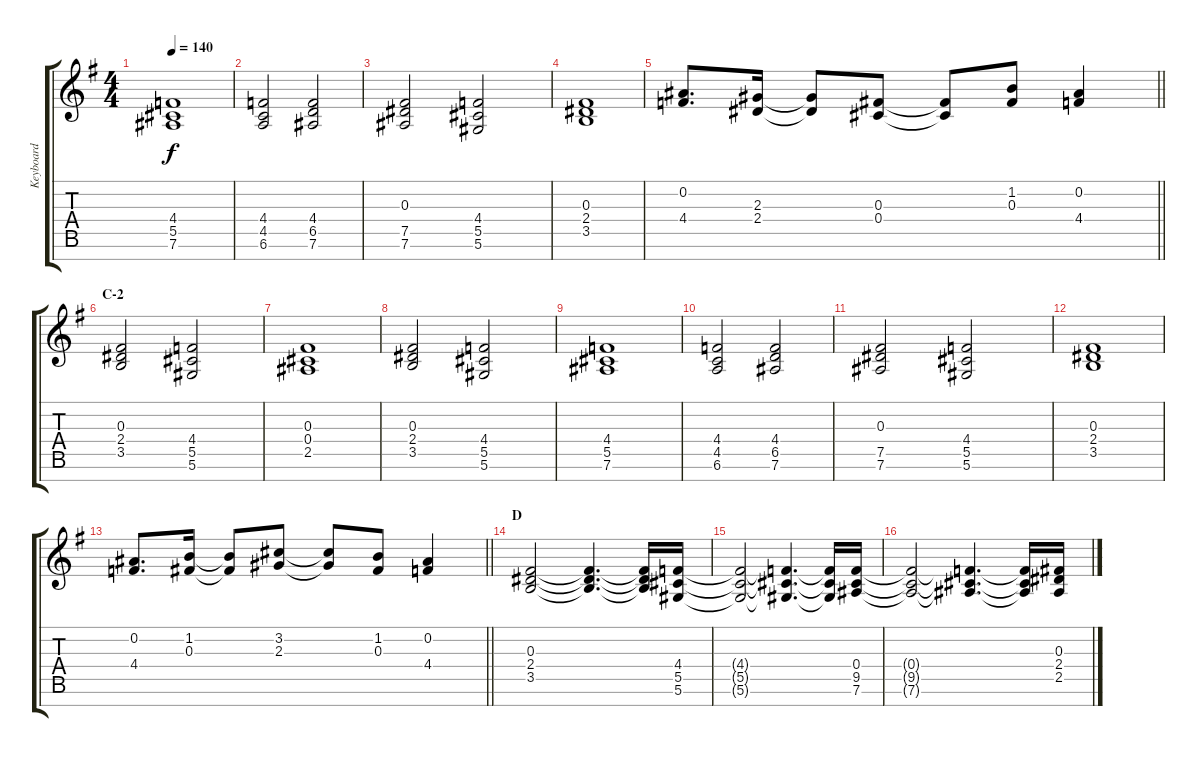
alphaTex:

\track ("Keyboard" "Keyboard") {instrument lead2sawtooth}
\staff {score tabs}
\tuning (Eb5 Bb4 Gb4 Db4 Ab3 Eb3 Bb2) {hide}
\ts (4 4)
\tempo 140
\clef g2
\ks g
(4.4 5.5 7.6).1{dy f} |
(4.4 4.5 6.6).2 (4.4 6.5 7.6).2 |
(0.3 7.5 7.6).2 (4.4 5.5 5.6).2 |
(0.3 2.4 3.5).1 |
\barLineRight lightlight
(0.2 4.4).8{d} (2.3 2.4).16 (2.3{t} 2.4{t}).8 (0.3 0.4).8 (0.3{t} 0.4{t}).8 (1.2 0.3).8 (0.2 4.4).4 |
\section ("" "C-2")
(0.3 2.4 3.5).2 (4.4 5.5 5.6).2 |
(0.3 0.4 2.5).1 |
(0.3 2.4 3.5).2 (4.4 5.5 5.6).2 |
(4.4 5.5 7.6).1 |
(4.4 4.5 6.6).2 (4.4 6.5 7.6).2 |
(0.3 7.5 7.6).2 (4.4 5.5 5.6).2 |
(0.3 2.4 3.5).1 |
\barLineRight lightlight
(0.2 4.4).8{d} (1.2 0.3).16 (1.2{t} 0.3{t}).8 (3.2 2.3).8 (3.2{t} 2.3{t}).8 (1.2 0.3).8 (0.2 4.4).4 |
\section ("" "D")
(0.3 2.4 3.5).2 (0.3{t} 2.4{t} 3.5{t}).4{d} (0.3{t} 2.4{t} 3.5{t}).16 (4.4 5.5 5.6).16 |
(4.4{t} 5.5{t} 5.6{t}).2 (4.4{t} 5.5{t} 5.6{t}).4{d} (4.4{t} 5.5{t} 5.6{t}).16 (0.4 9.5 7.6).16 |
(0.4{t} 9.5{t} 7.6{t}).2 (0.4{t} 9.5{t} 7.6{t}).4{d} (0.4{t} 9.5{t} 7.6{t}).16 (0.3 2.4 2.5).16
